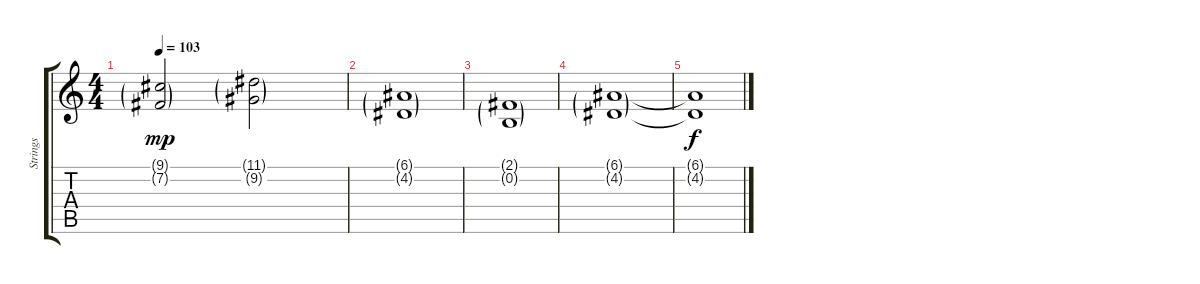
\track ("Strings" "Strings") {instrument synthstrings1}
\staff {score tabs}
\tuning (E4 B3 G3 D3 A2 E2) {hide}
\ts (4 4)
\tempo 103
\clef g2
\ks c
(9.1{g} 7.2{g}).2{dy mp} (11.1{g} 9.2{g}).2 |
(6.1{g} 4.2{g}).1 |
(2.1{g} 0.2{g}).1 |
(6.1{g} 4.2{g}).1 |
(6.1{t} 4.2{t}).1{dy f}
